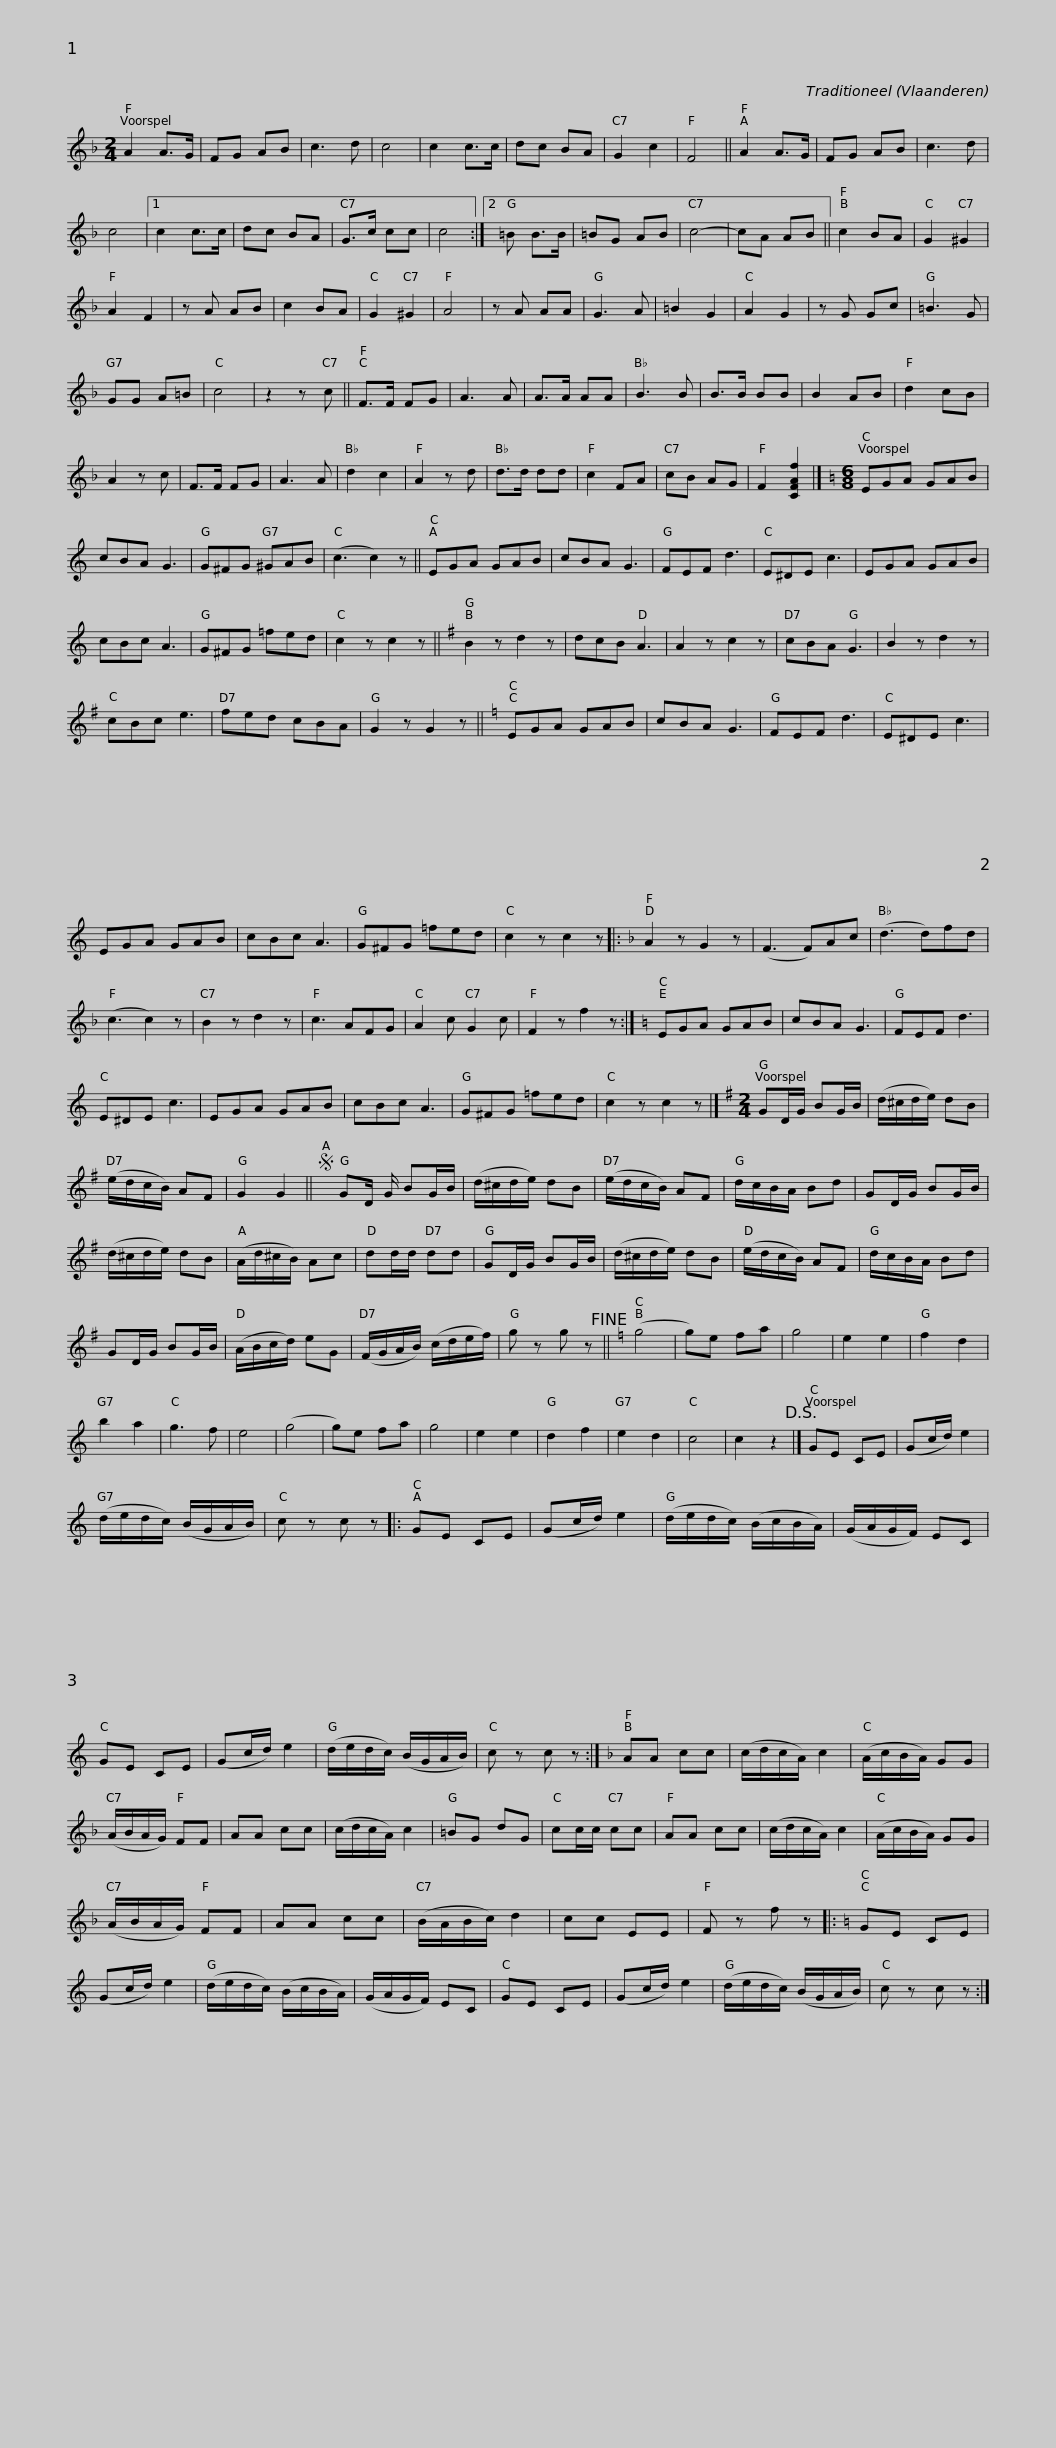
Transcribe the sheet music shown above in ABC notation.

X:1
L:1/8
M:2/4
I:linebreak $
K:F
V:1 treble
V:1
 A2 A>G | FG AB | c3 d | c4 | c2 c>c | %5
 dc BA | G2 c2 | F4 || A2 A>G | FG AB | %10
 c3 d | c4 |1 c2 c>c |$ dc BA | G>c cc | %15
 c4 :|2 =B B>B | =BG AB | c4- | cA AB || %20
 c2 BA | G2 ^G2 | A2 F2 | z A AB | c2 BA |$ %25
 G2 ^G2 | A4 | z A AA | G3 A | =B2 G2 | %30
 A2 G2 | z G Gc | =B3 G | GG A=B | c4 | %35
 z2 z c || F>F FG | A3 A |$ A>A AA | B3 B | %40
 B>B BB | B2 AB | d2 cB | A2 z c | F>F FG | %45
 A3 A | d2 c2 | A2 z d | d>d dd | c2 FA |$ %50
 cB AG | F2 [CFAf]2 |][K:C][M:6/8] EGA GAB | cBA G3 | G^FG ^GAB | %55
 (c3 c2) z || EGA GAB | cBA G3 |$ FEF d3 | E^DE c3 | %60
 EGA GAB | cBc A3 | G^FG =fed | c2 z c2 z ||[K:G] B2 z d2 z | %65
 dcB A3 | A2 z c2 z |$ cBA G3 | B2 z d2 z | cBc e3 | %70
 fed cBA | G2 z G2 z ||[K:C] EGA GAB | cBA G3 | FEF d3 | %75
 E^DE c3 |$ EGA GAB | cBc A3 | G^FG =fed | c2 z c2 z |: %80
[K:F] A2 z G2 z | (F3 F)Ac | (d3 d)fd | (c3 c2) z | B2 z d2 z |$ %85
 c3 AFG | A2 c G2 c | F2 z f2 z :|[K:C] EGA GAB | cBA G3 | %90
 FEF d3 | E^DE c3 | EGA GAB | cBc A3 |$ G^FG =fed | %95
 c2 z c2 z |][K:G][M:2/4] GD/G/ BG/B/ | (d/^c/d/e/) dB | (e/d/c/B/) AF | G2 G2 || %100
S x/ GD/ G/ BG/B/ |$ (d/^c/d/e/) dB | (e/d/c/B/) AF | d/c/B/A/ Bd | GD/G/ BG/B/ | %105
 (d/^c/d/e/) dB | (A/d/^c/B/) Ac | dd/d/ dd |$ GD/G/ BG/B/ | (d/^c/d/e/) dB | %110
 (e/d/c/B/) AF | d/c/B/A/ Bd | GD/G/ BG/B/ | (A/B/c/d/) eG | (F/G/A/B/) (c/d/e/f/) |$ %115
 g z g z!fine! ||[K:C] (g4 | g)e fa | g4 | e2 e2 | %120
 f2 d2 | b2 a2 | g3 f | e4 | (g4 | %125
 g)e fa | g4 | e2 e2 | d2 f2 | e2 d2 | %130
 c4 |$ c2 z2!D.S.! |] GE CE | (Gc/d/) e2 | (d/e/d/c/) (B/G/A/B/) | %135
 c z c z |: GE CE | (Gc/d/) e2 | (d/e/d/c/) (B/c/B/A/) | (G/A/G/F/) EC |$ %140
 GE CE | (Gc/d/) e2 | (d/e/d/c/) (B/G/A/B/) | c z c z :|[K:F] AA cc | %145
 (c/d/c/A/) c2 | (A/c/B/A/) GG | (A/B/A/G/) FF | AA cc |$ (c/d/c/A/) c2 | %150
 =BG dG | cc/c/ cc | AA cc | (c/d/c/A/) c2 | (A/c/B/A/) GG | %155
 (A/B/A/G/) FF | AA cc | (B/A/B/c/) d2 |$ cc EE | F z f z |: %160
[K:C] GE CE | (Gc/d/) e2 | (d/e/d/c/) (B/c/B/A/) | (G/A/G/F/) EC | GE CE | %165
 (Gc/d/) e2 |$ (d/e/d/c/) (B/G/A/B/) | c z c z :| %168
